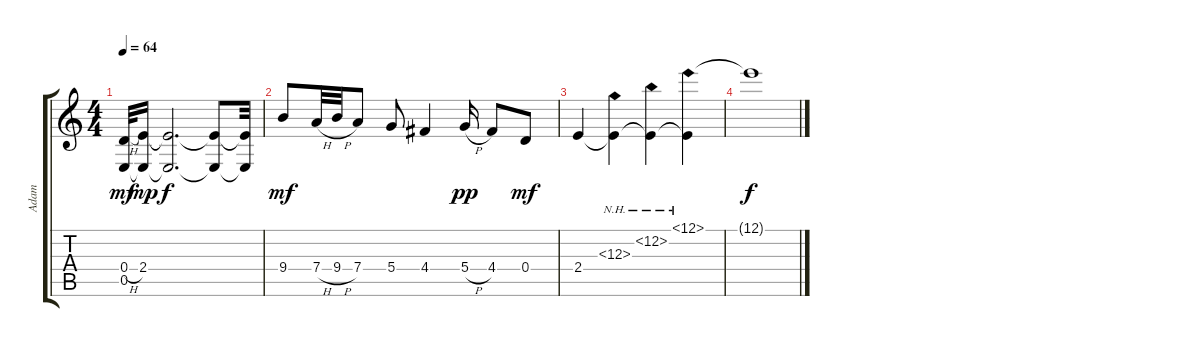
\track ("Adam" "Adam") {instrument distortionguitar}
\staff {score tabs}
\tuning (E4 B3 G3 D3 E2 B1) {hide}
\ts (4 4)
\tempo 64
\clef g2
\ks c
(0.4{h} 0.5).32{dy mf} (2.4 0.5{t}).16{dy mp} (2.4{t} 0.5{t}).2{d dy f} (2.4{t} 0.5{t}).8 (2.4{t} 0.5{t}).32 |
9.4.8{dy mf} 7.4{h}.32 9.4{h}.32 7.4.8 5.4.8 4.4.4 5.4{h}.16{dy pp} 4.4.8 0.4.8{dy mf} |
2.4.4 (12.3{nh} 2.4{t}).4 (12.2{nh} 2.4{t}).4 (12.1{nh} 2.4{t}).4 |
12.1{t}.1{dy f}
